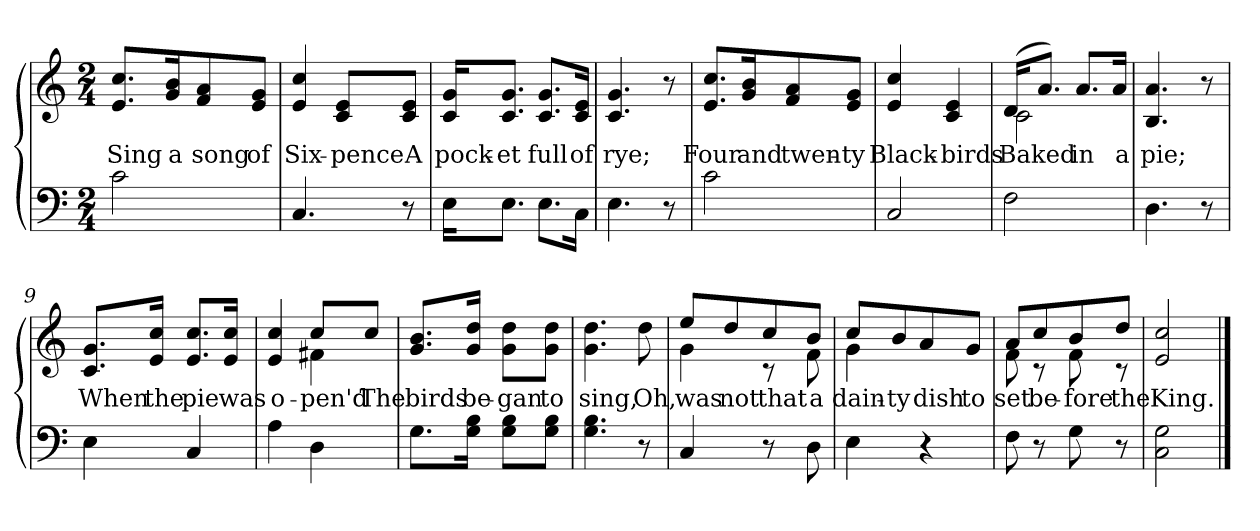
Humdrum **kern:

**kern	**kern	**text
*part1	*part1	*part1
*staff2	*staff1	*staff1
*clefF4	*clefG2	*
*k[]	*k[]	*
*C:	*C:	*
*M2/4	*M2/4	*
=1	=1	=1
!	!	!LO:LY:b
2c\	8.e/ 8.cc/L	Sing
!	!	!LO:LY:b
.	16g/ 16b/k	a
!	!	!LO:LY:b
.	8f/ 8a/	song
!	!	!LO:LY:b
.	8e/ 8g/J	of
=2	=2	=2
!	!	!LO:LY:b
4.C/	4e/ 4cc/	Six-
!	!	!LO:LY:b
.	8c/ 8e/L	-pence
!	!	!LO:LY:b
8r	8c/ 8e/J	A
=3	=3	=3
!	!	!LO:LY:b
16E\KL	16c/ 16g/KL	pock-
!	!	!LO:LY:b
8.E\J	8.c/ 8.g/J	-et
!	!	!LO:LY:b
8.E\L	8.c/ 8.g/L	full
!	!	!LO:LY:b
16C\Jk	16c/ 16e/Jk	of
=4	=4	=4
!	!	!LO:LY:b
4.E\	4.c/ 4.g/	rye;
8r	8r	.
=5	=5	=5
!	!	!LO:LY:b
2c\	8.e/ 8.cc/L	Four
!	!	!LO:LY:b
.	16g/ 16b/k	and
!	!	!LO:LY:b
.	8f/ 8a/	twen-
!	!	!LO:LY:b
.	8e/ 8g/J	-ty
!!LO:LB:g=z
=6	=6	=6
!	!	!LO:LY:b
2C/	4e/ 4cc/	Black-
!	!	!LO:LY:b
.	4c/ 4e/	-birds
=7	=7	=7
!	!	!LO:LY:b
*	*^	*
2F\	(>16d/KL	2c\	Baked
.	8.a/J)	.	.
!	!	!	!LO:LY:b
.	8.a/L	.	in
!	!	!	!LO:LY:b
.	16a/Jk	.	a
*	*v	*v	*
=8	=8	=8
!	!	!LO:LY:b
4.D\	4.B/ 4.a/	pie;
8r	8r	.
=9	=9	=9
!	!	!LO:LY:b
4E\	8.c/ 8.g/L	When
!	!	!LO:LY:b
.	16e/ 16cc/Jk	the
!	!	!LO:LY:b
4C/	8.e/ 8.cc/L	pie
!	!	!LO:LY:b
.	16e/ 16cc/Jk	was
=10	=10	=10
!	!	!LO:LY:b
*	*^	*
4A\	4e/ 4cc/	4ryy	o-
!	!	!	!LO:LY:b
4D\	8cc/L	4f#X\	-pen'd
!	!	!	!LO:LY:b
.	8cc/J	.	The
*	*v	*v	*
=11	=11	=11
!	!	!LO:LY:b
8.G\L	8.g/ 8.b/L	birds
!	!	!LO:LY:b
16G\ 16B\Jk	16g/ 16dd/Jk	be-
!	!	!LO:LY:b
8G\ 8B\L	8g\ 8dd\L	-gan
!	!	!LO:LY:b
8G\ 8B\J	8g\ 8dd\J	to
!!LO:LB:g=z
=12	=12	=12
!	!	!LO:LY:b
4.G\ 4.B\	4.g\ 4.dd\	sing,
!	!	!LO:LY:b
8r	8dd\	Oh,
=13	=13	=13
!	!	!LO:LY:b
*	*^	*
4C/	8ee/L	4g\	was
!	!	!	!LO:LY:b
.	8dd/	.	not
!	!	!	!LO:LY:b
8r	8cc/	8rc	that
!	!	!	!LO:LY:b
8D\	8b/J	8f\	a
=14	=14	=14	=14
!	!	!	!LO:LY:b
4E\	8cc/L	4g\	dain-
!	!	!	!LO:LY:b
.	8b/	.	-ty
!	!	!	!LO:LY:b
4r	8a/	4ryy	dish
!	!	!	!LO:LY:b
.	8g/J	.	to
=15	=15	=15	=15
!	!	!	!LO:LY:b
8F\	8a/L	8f\	set
!	!	!	!LO:LY:b
8r	8cc/	8rc	be-
!	!	!	!LO:LY:b
8G\	8b/	8f\	-fore
!	!	!	!LO:LY:b
8r	8dd/J	8rc	the
=16	=16	=16	=16
!	!	!	!LO:LY:b
*	*v	*v	*
2C\ 2G\	2e/ 2cc/	King.
==	==	==
*-	*-	*-
